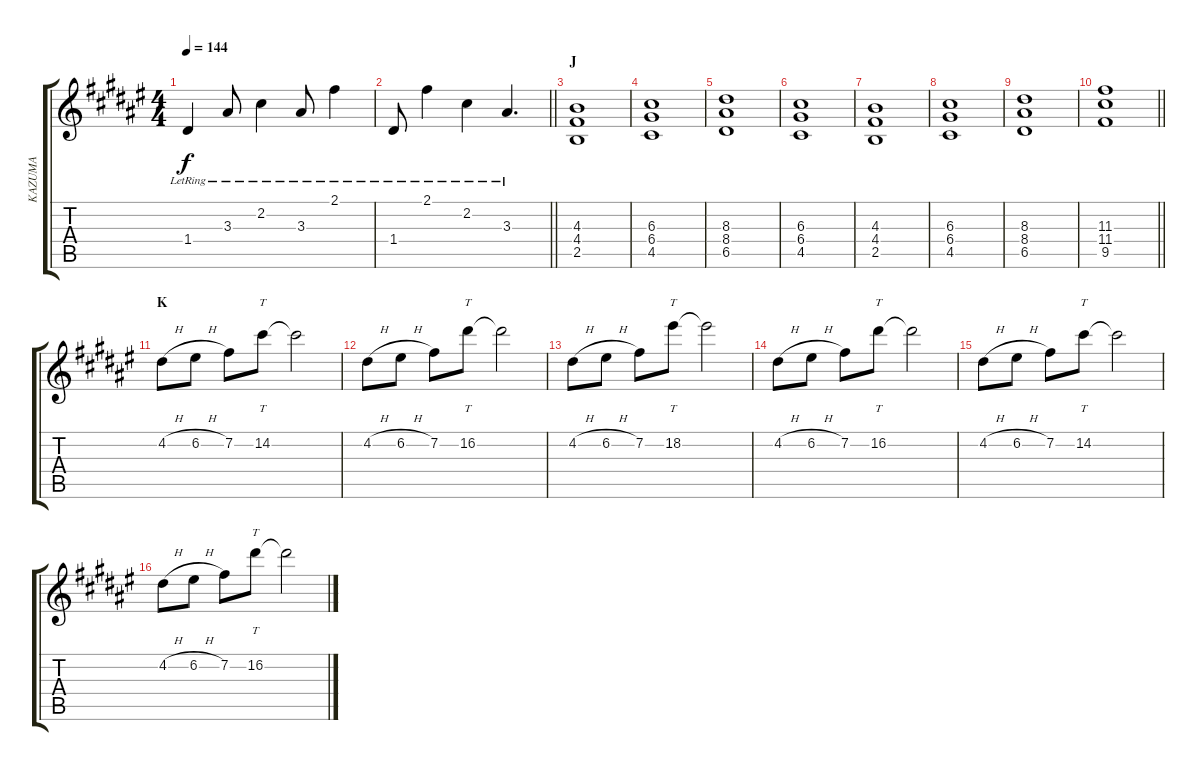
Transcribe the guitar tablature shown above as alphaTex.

\track ("KAZUMA" "KAZUMA") {instrument electricguitarclean}
\staff {score tabs}
\tuning (E4 B3 G3 D3 A2 E2) {hide}
\ts (4 4)
\tempo 144
\clef g2
\ks d#minor
1.4{lr}.4{dy f} 3.3{lr}.8 2.2{lr}.4 3.3{lr}.8 2.1{lr}.4 |
\barLineRight lightlight
1.4{lr}.8 2.1{lr}.4 2.2{lr}.4 3.3{lr}.4{d} |
\section ("" "J")
(4.3 4.4 2.5).1{instrument overdrivenguitar} |
(6.3 6.4 4.5).1 |
(8.3 8.4 6.5).1 |
(6.3 6.4 4.5).1 |
(4.3 4.4 2.5).1 |
(6.3 6.4 4.5).1 |
(8.3 8.4 6.5).1 |
\barLineRight lightlight
(11.3 11.4 9.5).1 |
\section ("" "K")
4.2{h}.8{instrument overdrivenguitar} 6.2{h}.8 7.2.8 14.2.8{tt} 14.2{t}.2 |
4.2{h}.8 6.2{h}.8 7.2.8 16.2.8{tt} 16.2{t}.2 |
4.2{h}.8 6.2{h}.8 7.2.8 18.2.8{tt} 18.2{t}.2 |
4.2{h}.8 6.2{h}.8 7.2.8 16.2.8{tt} 16.2{t}.2 |
4.2{h}.8 6.2{h}.8 7.2.8 14.2.8{tt} 14.2{t}.2 |
4.2{h}.8 6.2{h}.8 7.2.8 16.2.8{tt} 16.2{t}.2
